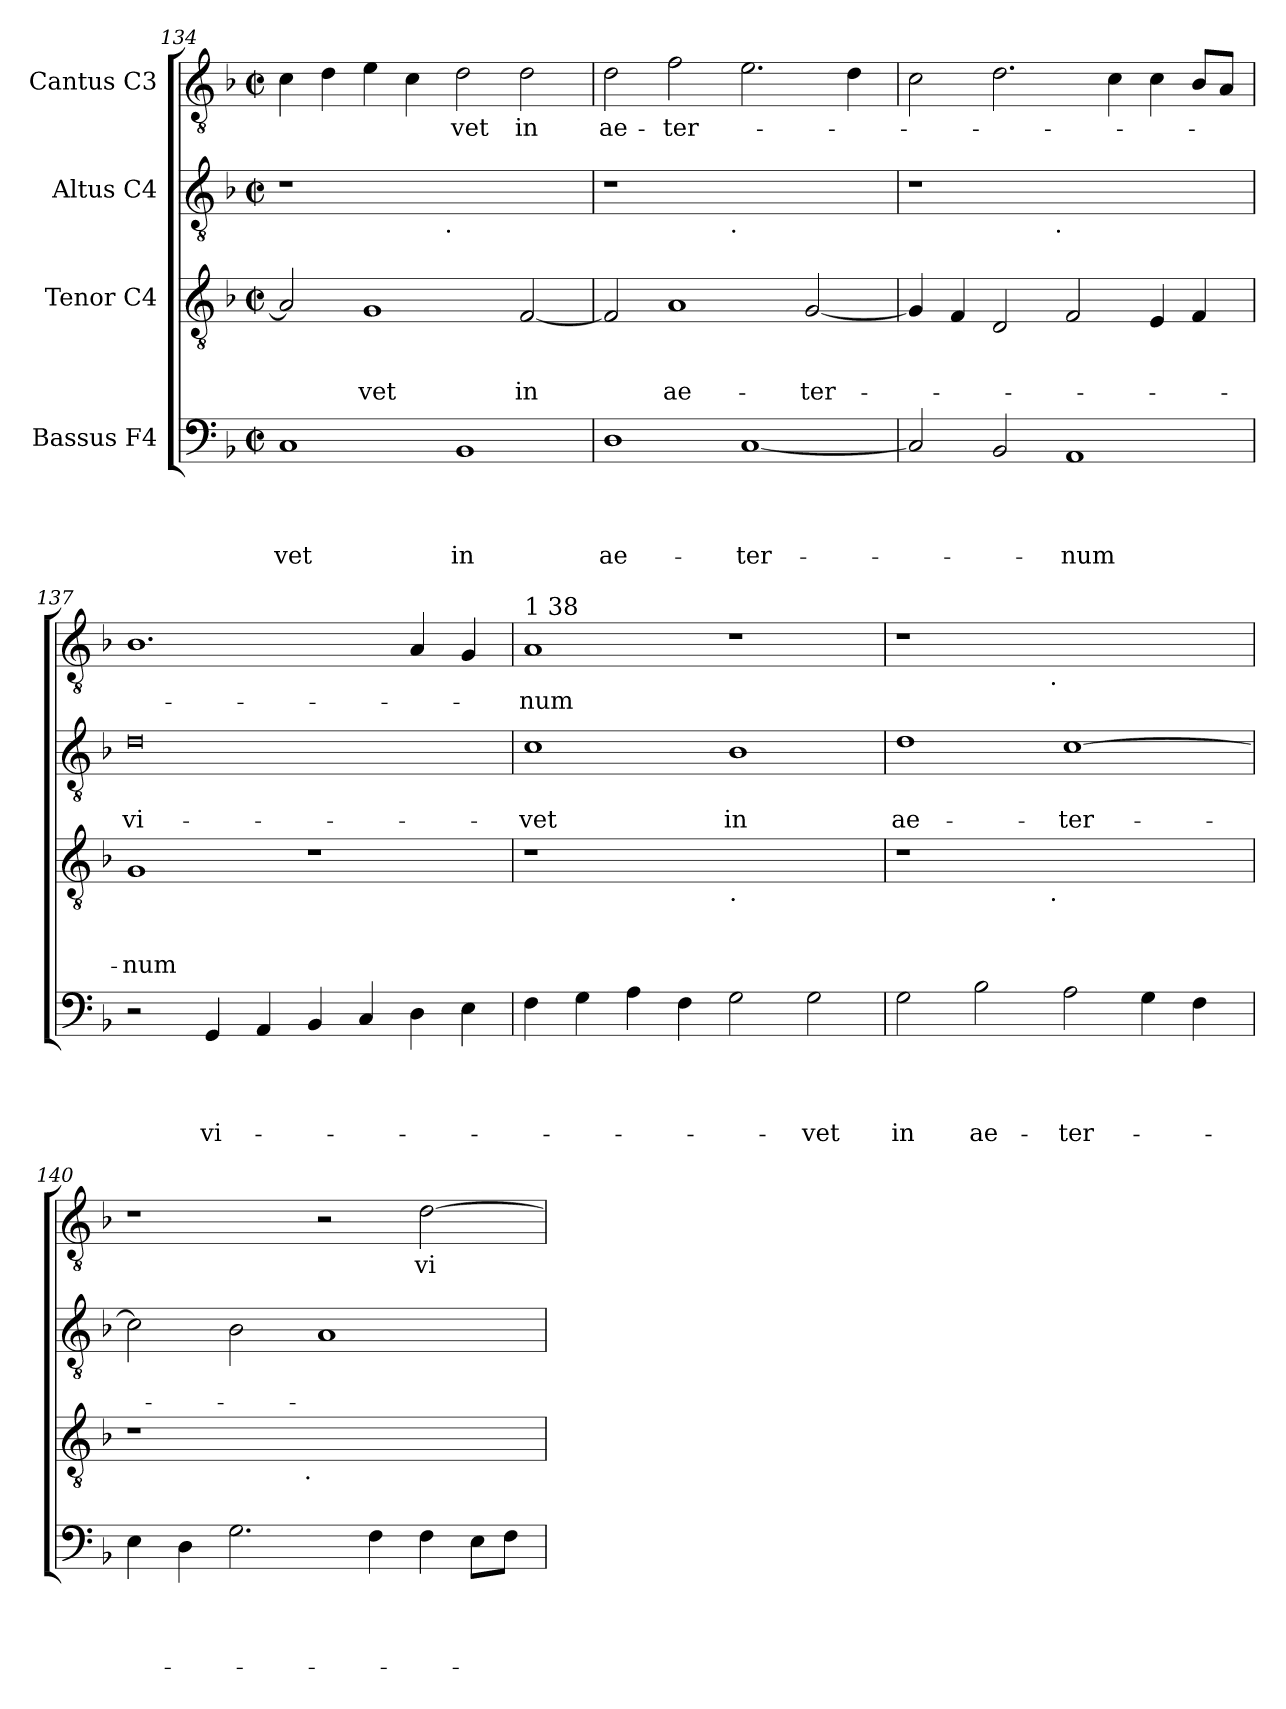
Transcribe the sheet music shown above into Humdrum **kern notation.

**kern	**text	**text	**text	**text	**kern	**text	**text	**text	**kern	**text	**text	**kern	**text
*part4	*part4	*part4	*part4	*part4	*part3	*part3	*part3	*part3	*part2	*part2	*part2	*part1	*part1
*staff4	*staff4	*staff4	*staff4	*staff4	*staff3	*staff3	*staff3	*staff3	*staff2	*staff2	*staff2	*staff1	*staff1
*I"Bassus F4	*	*	*	*	*I"Tenor C4	*	*	*	*I"Altus C4	*	*	*I"Cantus C3	*
*clefF4	*	*	*	*	*clefGv2	*	*	*	*clefGv2	*	*	*clefGv2	*
*k[b-]	*	*	*	*	*k[b-]	*	*	*	*k[b-]	*	*	*k[b-]	*
*F:	*	*	*	*	*F:	*	*	*	*F:	*	*	*F:	*
*M2/2	*	*	*	*	*M2/2	*	*	*	*M2/2	*	*	*M2/2	*
*met(c|)	*	*	*	*	*met(c|)	*	*	*	*met(c|)	*	*	*met(c|)	*
=134	=134	=134	=134	=134	=134	=134	=134	=134	=134	=134	=134	=134	=134
!	!	!	!	!LO:LY:b	!	!	!	!	!	!	!	!	!
*	*	*	*	*	*	*	*	*	*^	*	*	*	*
1C	.	.	.	-vet	2A/]	.	.	.	1r	2ryy	.	.	4c\	.
.	.	.	.	.	.	.	.	.	.	.	.	.	4d\	.
!	!	!	!	!	!	!	!	!LO:LY:b	!	!	!	!	!	!
.	.	.	.	.	1G	.	.	-vet	.	4...ryy	.	.	4e\	.
.	.	.	.	.	.	.	.	.	.	.	.	.	4c\	.
!	!	!	!	!	!	!	!	!	!	!LO:TX:b:t=.	!	!	!	!
.	.	.	.	.	.	.	.	.	.	1ryy	.	.	.	.
!	!	!	!	!LO:LY:b	!	!	!	!	!	!	!	!	!	!LO:LY:b
1BB-	.	.	.	in	.	.	.	.	1ryy	.	.	.	2d\	-vet
!	!	!	!	!	!	!	!	!LO:LY:b	!	!	!	!	!	!LO:LY:b
.	.	.	.	.	[<2F/	.	.	in	.	.	.	.	2d\	in
.	.	.	.	.	.	.	.	.	.	32ryy	.	.	.	.
=135	=135	=135	=135	=135	=135	=135	=135	=135	=135	=135	=135	=135	=135	=135
!	!	!	!	!LO:LY:b	!	!	!	!	!	!	!	!	!	!LO:LY:b
1D	.	.	.	ae-	2F/]	.	.	.	1r	2ryy	.	.	2d\	ae-
!	!	!	!	!	!	!	!	!LO:LY:b	!	!	!	!	!	!LO:LY:b
.	.	.	.	.	1A	.	.	ae-	.	4...ryy	.	.	2f\	-ter-
!	!	!	!	!	!	!	!	!	!	!LO:TX:b:t=.	!	!	!	!
.	.	.	.	.	.	.	.	.	.	1ryy	.	.	.	.
!	!	!	!	!LO:LY:b	!	!	!	!	!	!	!	!	!	!
[<1C	.	.	.	-ter-	.	.	.	.	1ryy	.	.	.	2.e\	.
!	!	!	!	!	!	!	!	!LO:LY:b	!	!	!	!	!	!
.	.	.	.	.	[<2G/	.	.	-ter-	.	.	.	.	.	.
.	.	.	.	.	.	.	.	.	.	.	.	.	4d\	.
.	.	.	.	.	.	.	.	.	.	32ryy	.	.	.	.
=136	=136	=136	=136	=136	=136	=136	=136	=136	=136	=136	=136	=136	=136	=136
2C/]	.	.	.	.	4G/]	.	.	.	1r	2ryy	.	.	2c\	.
.	.	.	.	.	4F/	.	.	.	.	.	.	.	.	.
2BB-/	.	.	.	.	2D/	.	.	.	.	4...ryy	.	.	2.d\	.
!	!	!	!	!	!	!	!	!	!	!LO:TX:b:t=.	!	!	!	!
.	.	.	.	.	.	.	.	.	.	1ryy	.	.	.	.
!	!	!	!	!LO:LY:b	!	!	!	!	!	!	!	!	!	!
1AA	.	.	.	-num	2F/	.	.	.	1ryy	.	.	.	.	.
.	.	.	.	.	.	.	.	.	.	.	.	.	4c\	.
.	.	.	.	.	4E/	.	.	.	.	.	.	.	4c\	.
.	.	.	.	.	4F/	.	.	.	.	.	.	.	8B-/L	.
.	.	.	.	.	.	.	.	.	.	.	.	.	8A/J	.
.	.	.	.	.	.	.	.	.	.	32ryy	.	.	.	.
=137	=137	=137	=137	=137	=137	=137	=137	=137	=137	=137	=137	=137	=137	=137
!	!	!	!	!	!	!	!	!LO:LY:b	!	!	!	!LO:LY:b	!	!
*	*	*	*	*	*	*	*	*	*v	*v	*	*	*	*
2r	.	.	.	.	1G	.	.	-num	0d	.	vi-	1.B-	.
!	!	!	!	!LO:LY:b	!	!	!	!	!	!	!	!	!
4GG/	.	.	.	vi-	.	.	.	.	.	.	.	.	.
4AA/	.	.	.	.	.	.	.	.	.	.	.	.	.
4BB-/	.	.	.	.	1r	.	.	.	.	.	.	.	.
4C/	.	.	.	.	.	.	.	.	.	.	.	.	.
4D\	.	.	.	.	.	.	.	.	.	.	.	4A/	.
4E\	.	.	.	.	.	.	.	.	.	.	.	4G/	.
!!LO:LB:g=z
=138	=138	=138	=138	=138	=138	=138	=138	=138	=138	=138	=138	=138	=138
!	!	!	!	!	!	!	!	!	!	!	!	!LO:TX:a:t=1 38	!
!	!	!	!	!	!	!	!	!	!	!	!LO:LY:b	!	!LO:LY:b
4F\	.	.	.	.	1r	.	.	.	1c	.	-vet	1A	-num
4G\	.	.	.	.	.	.	.	.	.	.	.	.	.
4A\	.	.	.	.	.	.	.	.	.	.	.	.	.
4F\	.	.	.	.	.	.	.	.	.	.	.	.	.
!	!	!	!	!	!LO:TX:b:t=.	!	!	!	!	!	!	!	!
!	!	!	!	!	!	!	!	!	!	!	!LO:LY:b	!	!
2G\	.	.	.	.	1ryy	.	.	.	1B-	.	in	1r	.
!	!	!	!	!LO:LY:b	!	!	!	!	!	!	!	!	!
2G\	.	.	.	-vet	.	.	.	.	.	.	.	.	.
=139	=139	=139	=139	=139	=139	=139	=139	=139	=139	=139	=139	=139	=139
!	!	!	!	!LO:LY:b	!	!	!	!	!	!	!LO:LY:b	!	!
*	*	*	*	*	*^	*	*	*	*	*	*	*^	*
2G\	.	.	.	in	1r	2ryy	.	.	.	1d	.	ae-	1r	2ryy	.
!	!	!	!	!LO:LY:b	!	!	!	!	!	!	!	!	!	!	!
2B-\	.	.	.	ae-	.	4...ryy	.	.	.	.	.	.	.	4...ryy	.
!	!	!	!	!	!	!	!	!	!	!	!	!	!	!LO:TX:b:t=.	!
!	!	!	!	!	!	!LO:TX:b:t=.	!	!	!	!	!	!	!	!	!
.	.	.	.	.	.	1ryy	.	.	.	.	.	.	.	1ryy	.
!	!	!	!	!LO:LY:b	!	!	!	!	!	!	!	!LO:LY:b	!	!	!
2A\	.	.	.	-ter-	1ryy	.	.	.	.	[>1c	.	-ter-	1ryy	.	.
4G\	.	.	.	.	.	.	.	.	.	.	.	.	.	.	.
4F\	.	.	.	.	.	.	.	.	.	.	.	.	.	.	.
.	.	.	.	.	.	32ryy	.	.	.	.	.	.	.	32ryy	.
*	*	*	*	*	*	*	*	*	*	*	*	*	*v	*v	*
=140	=140	=140	=140	=140	=140	=140	=140	=140	=140	=140	=140	=140	=140	=140
4E\	.	.	.	.	1r	2ryy	.	.	.	2c\]	.	.	1r	.
4D\	.	.	.	.	.	.	.	.	.	.	.	.	.	.
2.G\	.	.	.	.	.	4...ryy	.	.	.	2B-\	.	.	.	.
!	!	!	!	!	!	!LO:TX:b:t=.	!	!	!	!	!	!	!	!
.	.	.	.	.	.	1ryy	.	.	.	.	.	.	.	.
.	.	.	.	.	1ryy	.	.	.	.	1A	.	.	2r	.
4F\	.	.	.	.	.	.	.	.	.	.	.	.	.	.
!	!	!	!	!	!	!	!	!	!	!	!	!	!	!LO:LY:b
4F\	.	.	.	.	.	.	.	.	.	.	.	.	[>2d\	vi-
8E\L	.	.	.	.	.	.	.	.	.	.	.	.	.	.
8F\J	.	.	.	.	.	.	.	.	.	.	.	.	.	.
.	.	.	.	.	.	32ryy	.	.	.	.	.	.	.	.
*	*	*	*	*	*v	*v	*	*	*	*	*	*	*	*
=	=	=	=	=	=	=	=	=	=	=	=	=	=
*-	*-	*-	*-	*-	*-	*-	*-	*-	*-	*-	*-	*-	*-
